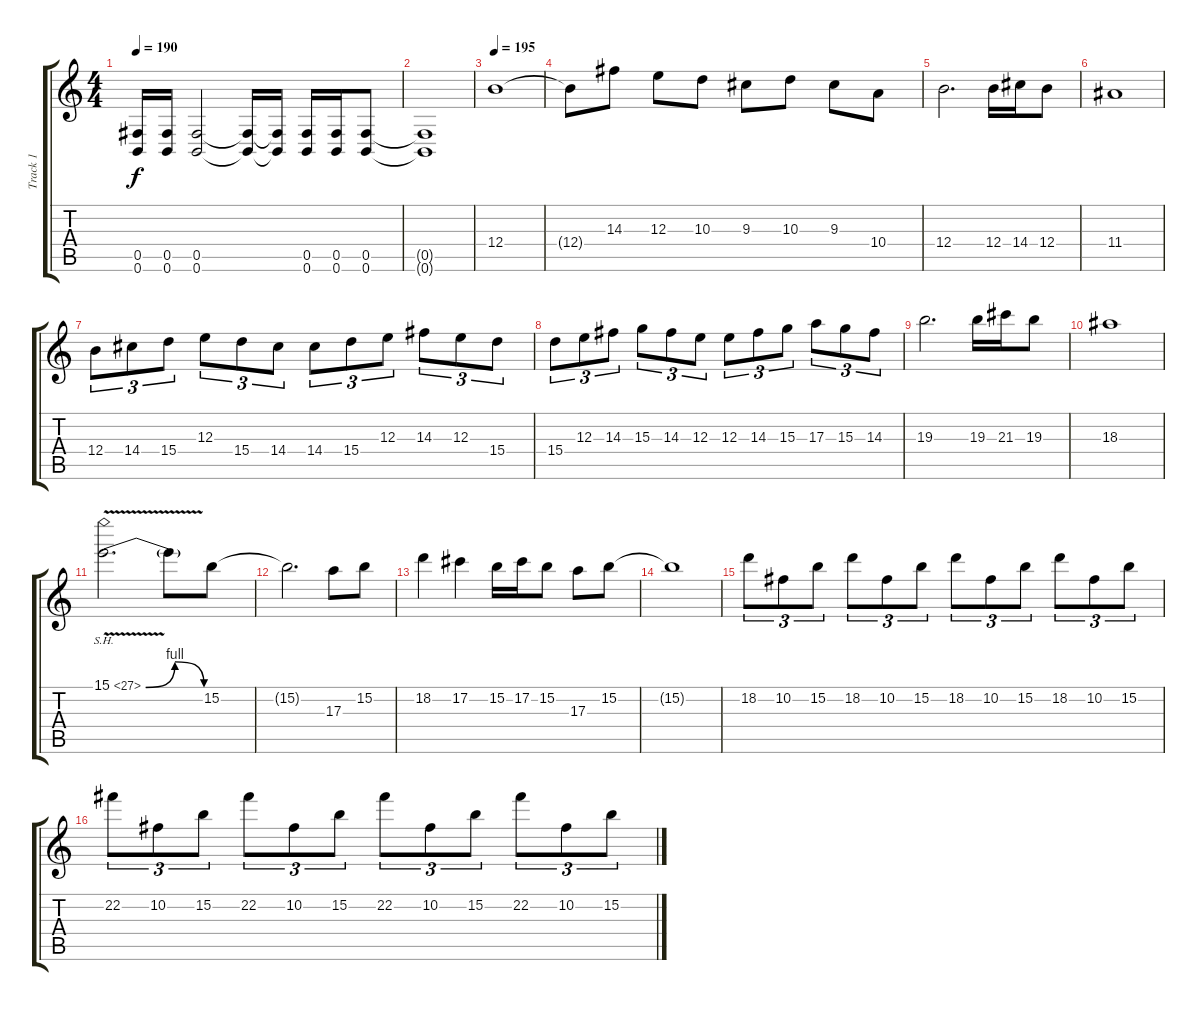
\track ("Track 1" "Track 1") {instrument distortionguitar}
\staff {score tabs}
\tuning (Db4 Ab3 E3 B2 Gb2 B1) {hide}
\ts (4 4)
\tempo 190
\clef g2
\ks c
(0.5 0.6).16{dy f} (0.5 0.6).16 (0.5 0.6).2 (0.5{t} 0.6{t}).16 (0.5{t} 0.6{t}).16 (0.5 0.6).16 (0.5 0.6).16 (0.5 0.6).8 |
(0.5{t} 0.6{t}).1 |
\tempo 195
12.4.1 |
12.4{t}.8 14.3.8 12.3.8 10.3.8 9.3.8 10.3.8 9.3.8 10.4.8 |
12.4.2{d} 12.4.16 14.4.16 12.4.8 |
11.4.1 |
12.4.8{tu (3 2)} 14.4.8{tu (3 2)} 15.4.8{tu (3 2)} 12.3.8{tu (3 2)} 15.4.8{tu (3 2)} 14.4.8{tu (3 2)} 14.4.8{tu (3 2)} 15.4.8{tu (3 2)} 12.3.8{tu (3 2)} 14.3.8{tu (3 2)} 12.3.8{tu (3 2)} 15.4.8{tu (3 2)} |
15.4.8{tu (3 2)} 12.3.8{tu (3 2)} 14.3.8{tu (3 2)} 15.3.8{tu (3 2)} 14.3.8{tu (3 2)} 12.3.8{tu (3 2)} 12.3.8{tu (3 2)} 14.3.8{tu (3 2)} 15.3.8{tu (3 2)} 17.3.8{tu (3 2)} 15.3.8{tu (3 2)} 14.3.8{tu (3 2)} |
19.3.2{d} 19.3.16 21.3.16 19.3.8 |
18.3.1 |
15.1{be (bendrelease 0 0 15 4 45 4 60 0) sh 12 v}.2{d} 15.1{t}.8 15.2.8 |
15.2{t}.2{d} 17.3.8 15.2.8 |
18.2.4 17.2.4 15.2.16 17.2.16 15.2.8 17.3.8 15.2.8 |
15.2{t}.1 |
18.2.8{tu (3 2)} 10.2.8{tu (3 2)} 15.2.8{tu (3 2)} 18.2.8{tu (3 2)} 10.2.8{tu (3 2)} 15.2.8{tu (3 2)} 18.2.8{tu (3 2)} 10.2.8{tu (3 2)} 15.2.8{tu (3 2)} 18.2.8{tu (3 2)} 10.2.8{tu (3 2)} 15.2.8{tu (3 2)} |
22.2.8{tu (3 2)} 10.2.8{tu (3 2)} 15.2.8{tu (3 2)} 22.2.8{tu (3 2)} 10.2.8{tu (3 2)} 15.2.8{tu (3 2)} 22.2.8{tu (3 2)} 10.2.8{tu (3 2)} 15.2.8{tu (3 2)} 22.2.8{tu (3 2)} 10.2.8{tu (3 2)} 15.2.8{tu (3 2)}
